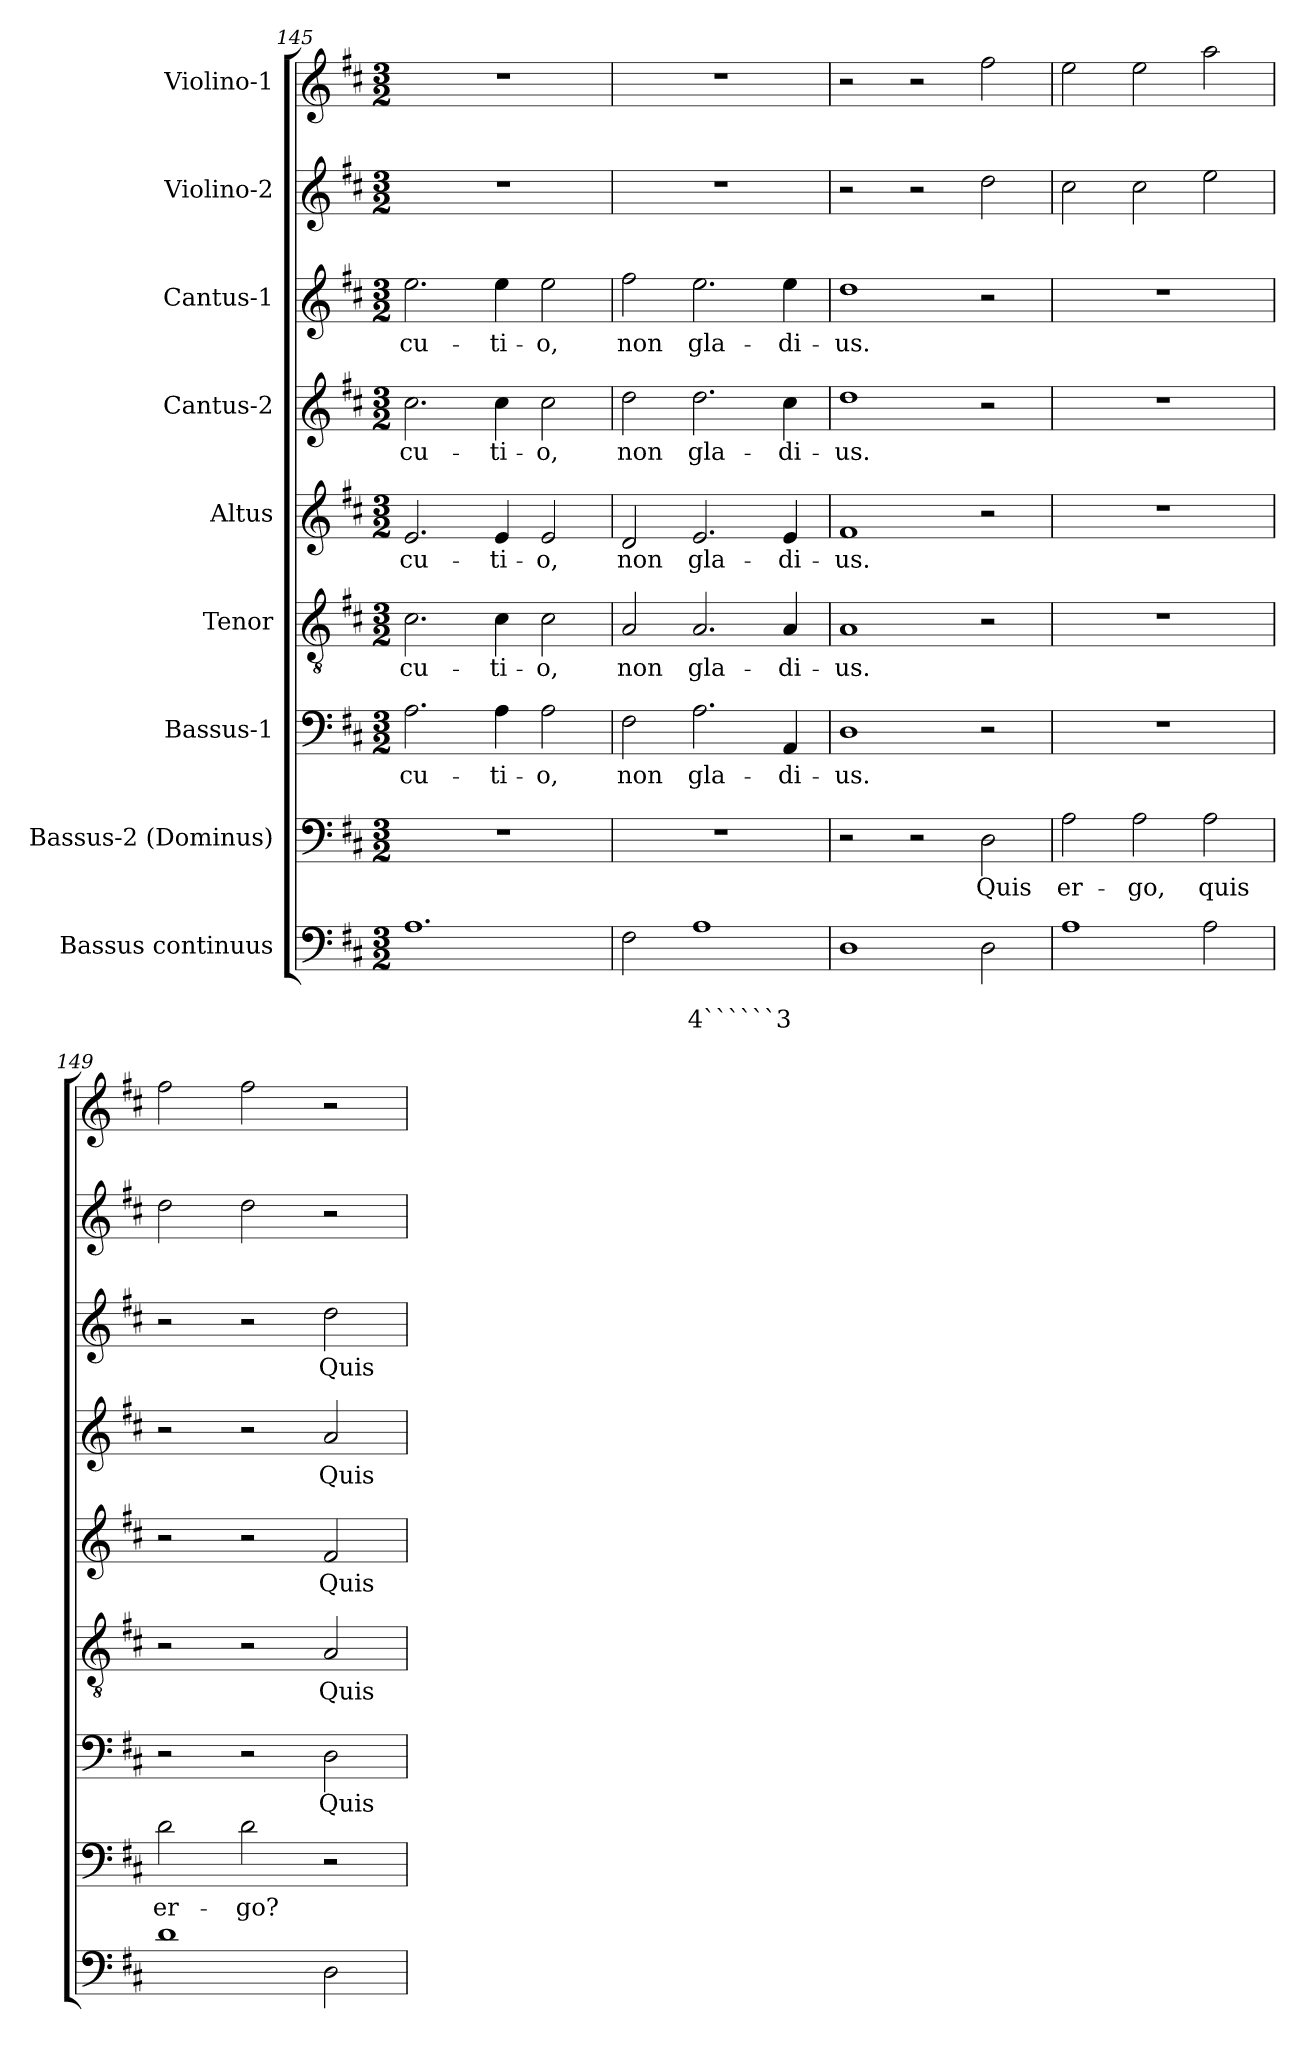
**kern	**text	**text	**kern	**text	**kern	**text	**kern	**text	**kern	**text	**kern	**text	**kern	**text	**kern	**kern
*part9	*part9	*part9	*part8	*part8	*part7	*part7	*part6	*part6	*part5	*part5	*part4	*part4	*part3	*part3	*part2	*part1
*staff9	*staff9	*staff9	*staff8	*staff8	*staff7	*staff7	*staff6	*staff6	*staff5	*staff5	*staff4	*staff4	*staff3	*staff3	*staff2	*staff1
*I"Bassus continuus	*	*	*I"Bassus-2 (Dominus)	*	*I"Bassus-1	*	*I"Tenor	*	*I"Altus	*	*I"Cantus-2	*	*I"Cantus-1	*	*I"Violino-2	*I"Violino-1
*clefF4	*	*	*clefF4	*	*clefF4	*	*clefGv2	*	*clefG2	*	*clefG2	*	*clefG2	*	*clefG2	*clefG2
*k[f#c#]	*	*	*k[f#c#]	*	*k[f#c#]	*	*k[f#c#]	*	*k[f#c#]	*	*k[f#c#]	*	*k[f#c#]	*	*k[f#c#]	*k[f#c#]
*D:	*	*	*D:	*	*D:	*	*D:	*	*D:	*	*D:	*	*D:	*	*D:	*D:
*M3/2	*	*	*M3/2	*	*M3/2	*	*M3/2	*	*M3/2	*	*M3/2	*	*M3/2	*	*M3/2	*M3/2
=145	=145	=145	=145	=145	=145	=145	=145	=145	=145	=145	=145	=145	=145	=145	=145	=145
!	!	!	!	!	!	!LO:LY:b	!	!LO:LY:b	!	!LO:LY:b	!	!LO:LY:b	!	!LO:LY:b	!	!
1.A	.	.	1.r	.	2.A\	-cu-	2.c#\	-cu-	2.e/	-cu-	2.cc#\	-cu-	2.ee\	-cu-	1.r	1.r
!	!	!	!	!	!	!LO:LY:b	!	!LO:LY:b	!	!LO:LY:b	!	!LO:LY:b	!	!LO:LY:b	!	!
.	.	.	.	.	4A\	-ti-	4c#\	-ti-	4e/	-ti-	4cc#\	-ti-	4ee\	-ti-	.	.
!	!	!	!	!	!	!LO:LY:b	!	!LO:LY:b	!	!LO:LY:b	!	!LO:LY:b	!	!LO:LY:b	!	!
.	.	.	.	.	2A\	-o,	2c#\	-o,	2e/	-o,	2cc#\	-o,	2ee\	-o,	.	.
=146	=146	=146	=146	=146	=146	=146	=146	=146	=146	=146	=146	=146	=146	=146	=146	=146
!	!	!	!	!	!	!LO:LY:b	!	!LO:LY:b	!	!LO:LY:b	!	!LO:LY:b	!	!LO:LY:b	!	!
2F#\	.	.	1.r	.	2F#\	non	2A/	non	2d/	non	2dd\	non	2ff#\	non	1.r	1.r
!	!	!LO:LY:b	!	!	!	!LO:LY:b	!	!LO:LY:b	!	!LO:LY:b	!	!LO:LY:b	!	!LO:LY:b	!	!
1A	.	4``````3	.	.	2.A\	gla-	2.A/	gla-	2.e/	gla-	2.dd\	gla-	2.ee\	gla-	.	.
!	!	!	!	!	!	!LO:LY:b	!	!LO:LY:b	!	!LO:LY:b	!	!LO:LY:b	!	!LO:LY:b	!	!
.	.	.	.	.	4AA/	-di-	4A/	-di-	4e/	-di-	4cc#\	-di-	4ee\	-di-	.	.
=147	=147	=147	=147	=147	=147	=147	=147	=147	=147	=147	=147	=147	=147	=147	=147	=147
!	!	!	!	!	!	!LO:LY:b	!	!LO:LY:b	!	!LO:LY:b	!	!LO:LY:b	!	!LO:LY:b	!	!
1D	.	.	2r	.	1D	-us.	1A	-us.	1f#	-us.	1dd	-us.	1dd	-us.	2r	2r
.	.	.	2r	.	.	.	.	.	.	.	.	.	.	.	2r	2r
!	!	!	!	!LO:LY:b	!	!	!	!	!	!	!	!	!	!	!	!
2D\	.	.	2D\	Quis	2r	.	2r	.	2r	.	2r	.	2r	.	2dd\	2ff#\
=148	=148	=148	=148	=148	=148	=148	=148	=148	=148	=148	=148	=148	=148	=148	=148	=148
!	!	!	!	!LO:LY:b	!	!	!	!	!	!	!	!	!	!	!	!
1A	.	.	2A\	er-	1.r	.	1.r	.	1.r	.	1.r	.	1.r	.	2cc#\	2ee\
!	!	!	!	!LO:LY:b	!	!	!	!	!	!	!	!	!	!	!	!
.	.	.	2A\	-go,	.	.	.	.	.	.	.	.	.	.	2cc#\	2ee\
!	!	!	!	!LO:LY:b	!	!	!	!	!	!	!	!	!	!	!	!
2A\	.	.	2A\	quis	.	.	.	.	.	.	.	.	.	.	2ee\	2aa\
=149	=149	=149	=149	=149	=149	=149	=149	=149	=149	=149	=149	=149	=149	=149	=149	=149
!	!	!	!	!LO:LY:b	!	!	!	!	!	!	!	!	!	!	!	!
1d	.	.	2d\	er-	2r	.	2r	.	2r	.	2r	.	2r	.	2dd\	2ff#\
!	!	!	!	!LO:LY:b	!	!	!	!	!	!	!	!	!	!	!	!
.	.	.	2d\	-go?	2r	.	2r	.	2r	.	2r	.	2r	.	2dd\	2ff#\
!	!	!	!	!	!	!LO:LY:b	!	!LO:LY:b	!	!LO:LY:b	!	!LO:LY:b	!	!LO:LY:b	!	!
2D\	.	.	2r	.	2D\	Quis	2A/	Quis	2f#/	Quis	2a/	Quis	2dd\	Quis	2r	2r
=	=	=	=	=	=	=	=	=	=	=	=	=	=	=	=	=
*-	*-	*-	*-	*-	*-	*-	*-	*-	*-	*-	*-	*-	*-	*-	*-	*-
